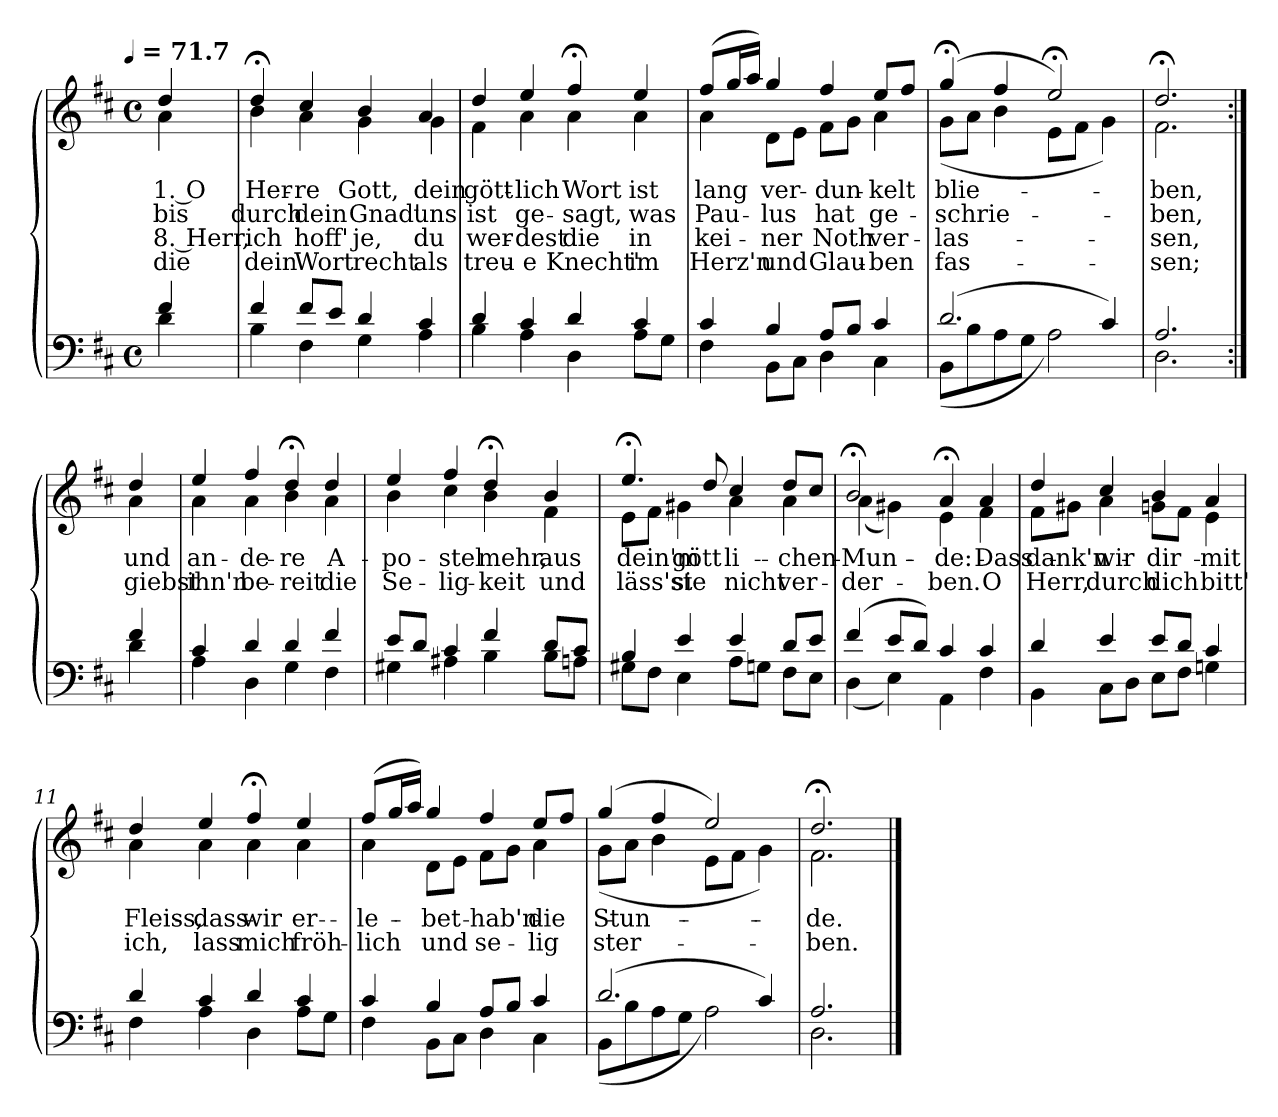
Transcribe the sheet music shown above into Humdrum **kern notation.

**kern	**kern	**text	**text	**text	**text	**dynam
*part1	*part1	*part1	*part1	*part1	*part1	*part1
*staff2	*staff1	*staff1	*staff1	*staff1	*staff1	*staff1/2
*clefF4	*clefG2	*	*	*	*	*
*k[f#c#]	*k[f#c#]	*	*	*	*	*
!!LO:TX:omd:t=[quarter] = 71.7
*M4/4	*M4/4	*	*	*	*	*
*met(c)	*met(c)	*	*	*	*	*
*MM71	*MM71	*	*	*	*	*
=	=	=	=	=	=	=
*^	*^	*	*	*	*	*
4f#	4d	4dd	4a	1. O	bis	8. Herr,	die	.
=1	=1	=1	=1	=1	=1	=1	=1	=1
4f#	4B	4dd;<	4b	Her-	durch	ich	dein	.
8f#L	4F#	4cc#	4a	-re	dein	hoff'	Wort	.
8eJ	.	.	.	.	.	.	.	.
4d	4G	4b	4g	Gott,	Gnad'	je,	recht	.
4c#	4A	4a	4g	dein	uns	du	als	.
=2	=2	=2	=2	=2	=2	=2	=2	=2
4d	4B	4dd	4f#	gött-	ist	wer-	treu-	.
4c#	4A	4ee	4a	-lich	ge-	-dest	-e	.
4d	4D	4ff#;<	4a	Wort	-sagt,	die	Knecht'	♩ = 71.1
4c#	8AL	4ee	4a	ist	was	in	im	♩ = 73
.	8GJ	.	.	.	.	.	.	.
=3	=3	=3	=3	=3	=3	=3	=3	=3
4c#	4F#	(8ff#L	4a	lang	Pau-	kei-	Herz'n	.
.	.	16ggL	.	.	.	.	.	.
.	.	16aaJJ)	.	.	.	.	.	.
4B	8BBL	4gg	8dL	ver-	-lus	-ner	und	♩ = 74
.	8C#J	.	8eJ	.	.	.	.	.
8AL	4D	4ff#	8f#L	-dun-	hat	Noth	Glau-	♩ = 73
8BJ	.	.	8gJ	.	.	.	.	.
4c#	4C#	8eeL	4a	-kelt	ge-	ver-	-ben	♩ = 72
.	.	8ff#J	.	.	.	.	.	.
=4	=4	=4	=4	=4	=4	=4	=4	=4
(2.d	(8BBL	(4gg;<	(8gL	blie-	-schrie-	-las-	fas-	.
.	8B	.	8aJ	.	.	.	.	.
.	8A	4ff#	4b	.	.	.	.	.
.	8GJ	.	.	.	.	.	.	.
.	2A)	2ee;<)	8eL	.	.	.	.	♩ = 70
.	.	.	8f#J	.	.	.	.	.
4c#)	.	.	4g)	.	.	.	.	.
=5	=5	=5	=5	=5	=5	=5	=5	=5
2.A	2.D	2.dd;<	2.f#	-ben,	-ben,	-sen,	-sen;	.
!!LO:LB:g=z	!!
=:|!	=:|!	=:|!	=:|!	=:|!	=:|!	=:|!	=:|!	=:|!
*	*	*MM70	*	*	*	*	*	*
4f#	4d	4dd	4a	und	giebst	.	.	.
=6	=6	=6	=6	=6	=6	=6	=6	=6
4c#	4A	4ee	4a	an-	ihn'n	.	.	.
4d	4D	4ff#	4a	-de-	be-	.	.	.
4d	4G	4dd;<	4b	-re	-reit	.	.	.
4f#	4F#	4dd	4a	A-	die	.	.	.
=7	=7	=7	=7	=7	=7	=7	=7	=7
8eL	4G#X	4ee	4b	-po-	Se-	.	.	.
8dJ	.	.	.	.	.	.	.	.
4c#	4A#X	4ff#	4cc#	-stel	-lig-	.	.	♩ = 68
4f#	4B	4dd;<	4b	mehr,	-keit	.	.	.
8dL	8BL	4b	4f#	aus	und	.	.	♩ = 70
8c#J	8AnJ	.	.	.	.	.	.	.
=8	=8	=8	=8	=8	=8	=8	=8	=8
4B	8G#XL	4.ee;<	8eL	dein'm	läss'st	.	.	.
.	8F#J	.	8f#J	.	.	.	.	.
4e	4E	.	4g#X	gött-	sie	.	.	.
.	.	8dd	.	.	.	.	.	.
4e	8AL	4cc#	4a	-li-	nicht	.	.	♩ = 71
.	8GnJ	.	.	.	.	.	.	.
8dL	8F#L	8ddL	4a	-chen	ver-	.	.	.
8eJ	8EJ	8cc#J	.	.	.	.	.	.
=9	=9	=9	=9	=9	=9	=9	=9	=9
*	*	*MM69	*	*	*	*	*	*
(4f#	(4D	2b;<	(4a	Mun-	-der-	.	.	.
8eL	4E)	.	4g#X)	.	.	.	.	.
8dJ)	.	.	.	.	.	.	.	.
4c#	4AA	4a;<	4e	-de:	-ben.	.	.	.
4c#	4F#	4a	4f#	Dass	O	.	.	.
!!LO:LB:g=z	!!
=10	=10	=10	=10	=10	=10	=10	=10	=10
4d	4BB	4dd	8f#L	dank'n	Herr,	.	.	.
.	.	.	8g#XJ	.	.	.	.	.
4e	8C#L	4cc#	4a	wir	durch	.	.	♩ = 69
.	8DJ	.	.	.	.	.	.	.
8eL	8EL	4b	8gnL	dir	dich	.	.	.
8dJ	8F#J	.	8f#J	.	.	.	.	.
4c#	4Gn	4a	4e	mit	bitt'	.	.	.
=11	=11	=11	=11	=11	=11	=11	=11	=11
*	*	*MM68	*	*	*	*	*	*
4d	4F#	4dd	4a	Fleiss,	ich,	.	.	.
4c#	4A	4ee	4a	dass	lass	.	.	.
4d	4D	4ff#;<	4a	wir	mich	.	.	.
4c#	8AL	4ee	4a	er-	fröh-	.	.	.
.	8GJ	.	.	.	.	.	.	.
=12	=12	=12	=12	=12	=12	=12	=12	=12
4c#	4F#	(8ff#L	4a	-le-	-lich	.	.	.
.	.	16ggL	.	.	.	.	.	.
.	.	16aaJJ)	.	.	.	.	.	.
4B	8BBL	4gg	8dL	-bet	und	.	.	♩ = 69
.	8C#J	.	8eJ	.	.	.	.	.
8AL	4D	4ff#	8f#L	hab'n	se-	.	.	.
8BJ	.	.	8gJ	.	.	.	.	.
4c#	4C#	8eeL	4a	die	-lig	.	.	.
.	.	8ff#J	.	.	.	.	.	.
=13	=13	=13	=13	=13	=13	=13	=13	=13
*	*	*MM66	*	*	*	*	*	*
(2.d	(>8BBL	(4gg	(8gL	Stun-	ster-	.	.	.
.	8B	.	8aJ	.	.	.	.	.
.	8A	4ff#	4b	.	.	.	.	.
.	8GJ	.	.	.	.	.	.	.
.	2A)	2ee)	8eL	.	.	.	.	♩ = 60.3
.	.	.	8f#J	.	.	.	.	.
4c#)	.	.	4g)	.	.	.	.	.
=14	=14	=14	=14	=14	=14	=14	=14	=14
2.A	2.D	2.dd;<	2.f#	-de.	-ben.	.	.	.
*v	*v	*	*	*	*	*	*	*
*	*v	*v	*	*	*	*	*
==	==	==	==	==	==	==
*-	*-	*-	*-	*-	*-	*-
